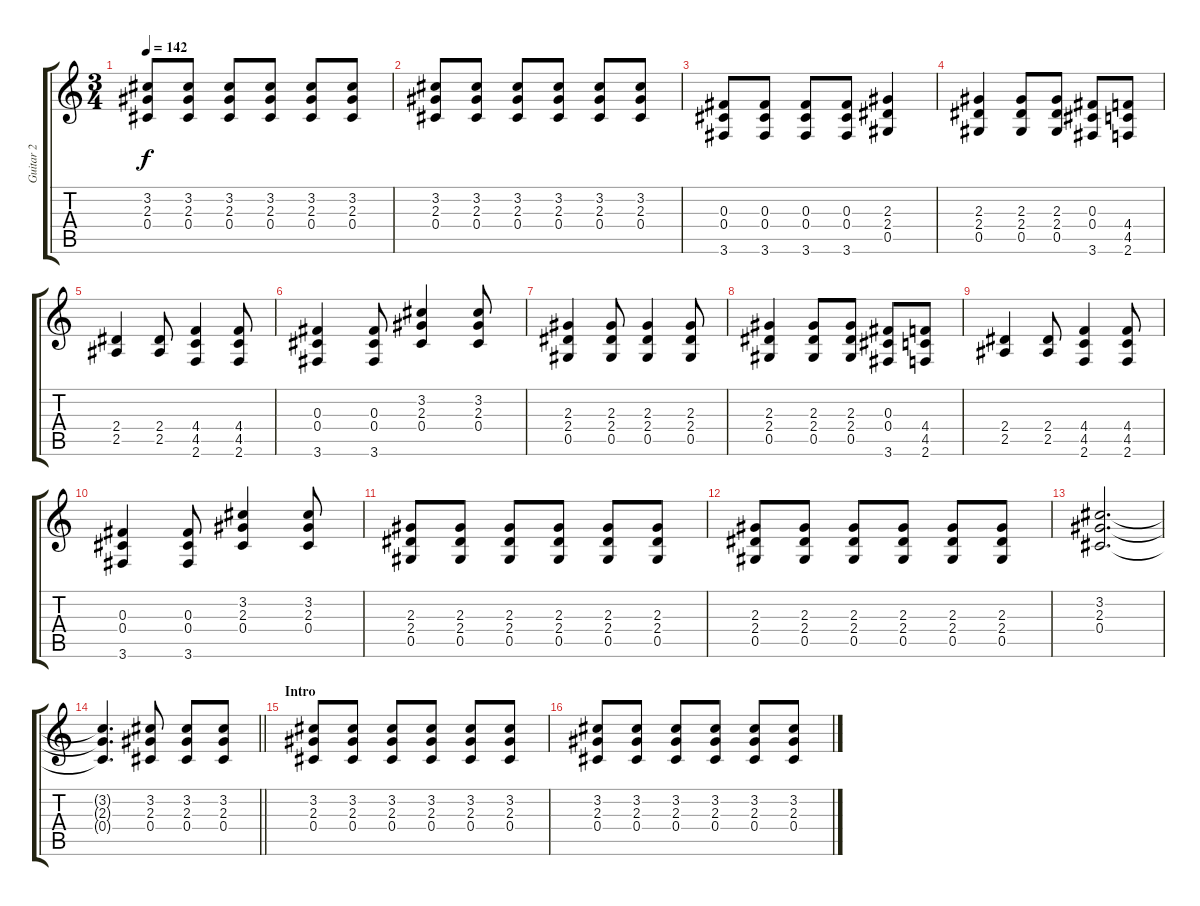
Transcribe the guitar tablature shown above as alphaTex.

\track ("Guitar 2" "Guitar 2") {instrument distortionguitar}
\staff {score tabs}
\tuning (Eb4 Bb3 Gb3 Db3 Ab2 Eb2) {hide}
\ts (3 4)
\tempo 142
\clef g2
\ks c
(3.2 2.3 0.4).8{dy f} (3.2 2.3 0.4).8 (3.2 2.3 0.4).8 (3.2 2.3 0.4).8 (3.2 2.3 0.4).8 (3.2 2.3 0.4).8 |
(3.2 2.3 0.4).8 (3.2 2.3 0.4).8 (3.2 2.3 0.4).8 (3.2 2.3 0.4).8 (3.2 2.3 0.4).8 (3.2 2.3 0.4).8 |
(0.3 0.4 3.6).8 (0.3 0.4 3.6).8 (0.3 0.4 3.6).8 (0.3 0.4 3.6).8 (2.3 2.4 0.5).4 |
(2.3 2.4 0.5).4 (2.3 2.4 0.5).8 (2.3 2.4 0.5).8 (0.3 0.4 3.6).8 (4.4 4.5 2.6).8 |
(2.4 2.5).4 (2.4 2.5).8 (4.4 4.5 2.6).4 (4.4 4.5 2.6).8 |
(0.3 0.4 3.6).4 (0.3 0.4 3.6).8 (3.2 2.3 0.4).4 (3.2 2.3 0.4).8 |
(2.3 2.4 0.5).4 (2.3 2.4 0.5).8 (2.3 2.4 0.5).4 (2.3 2.4 0.5).8 |
(2.3 2.4 0.5).4 (2.3 2.4 0.5).8 (2.3 2.4 0.5).8 (0.3 0.4 3.6).8 (4.4 4.5 2.6).8 |
(2.4 2.5).4 (2.4 2.5).8 (4.4 4.5 2.6).4 (4.4 4.5 2.6).8 |
(0.3 0.4 3.6).4 (0.3 0.4 3.6).8 (3.2 2.3 0.4).4 (3.2 2.3 0.4).8 |
(2.3 2.4 0.5).8 (2.3 2.4 0.5).8 (2.3 2.4 0.5).8 (2.3 2.4 0.5).8 (2.3 2.4 0.5).8 (2.3 2.4 0.5).8 |
(2.3 2.4 0.5).8 (2.3 2.4 0.5).8 (2.3 2.4 0.5).8 (2.3 2.4 0.5).8 (2.3 2.4 0.5).8 (2.3 2.4 0.5).8 |
(3.2 2.3 0.4).2{d} |
\barLineRight lightlight
(3.2{t} 2.3{t} 0.4{t}).4{d} (3.2 2.3 0.4).8 (3.2 2.3 0.4).8 (3.2 2.3 0.4).8 |
\section ("" "Intro")
(3.2 2.3 0.4).8 (3.2 2.3 0.4).8 (3.2 2.3 0.4).8 (3.2 2.3 0.4).8 (3.2 2.3 0.4).8 (3.2 2.3 0.4).8 |
(3.2 2.3 0.4).8 (3.2 2.3 0.4).8 (3.2 2.3 0.4).8 (3.2 2.3 0.4).8 (3.2 2.3 0.4).8 (3.2 2.3 0.4).8
